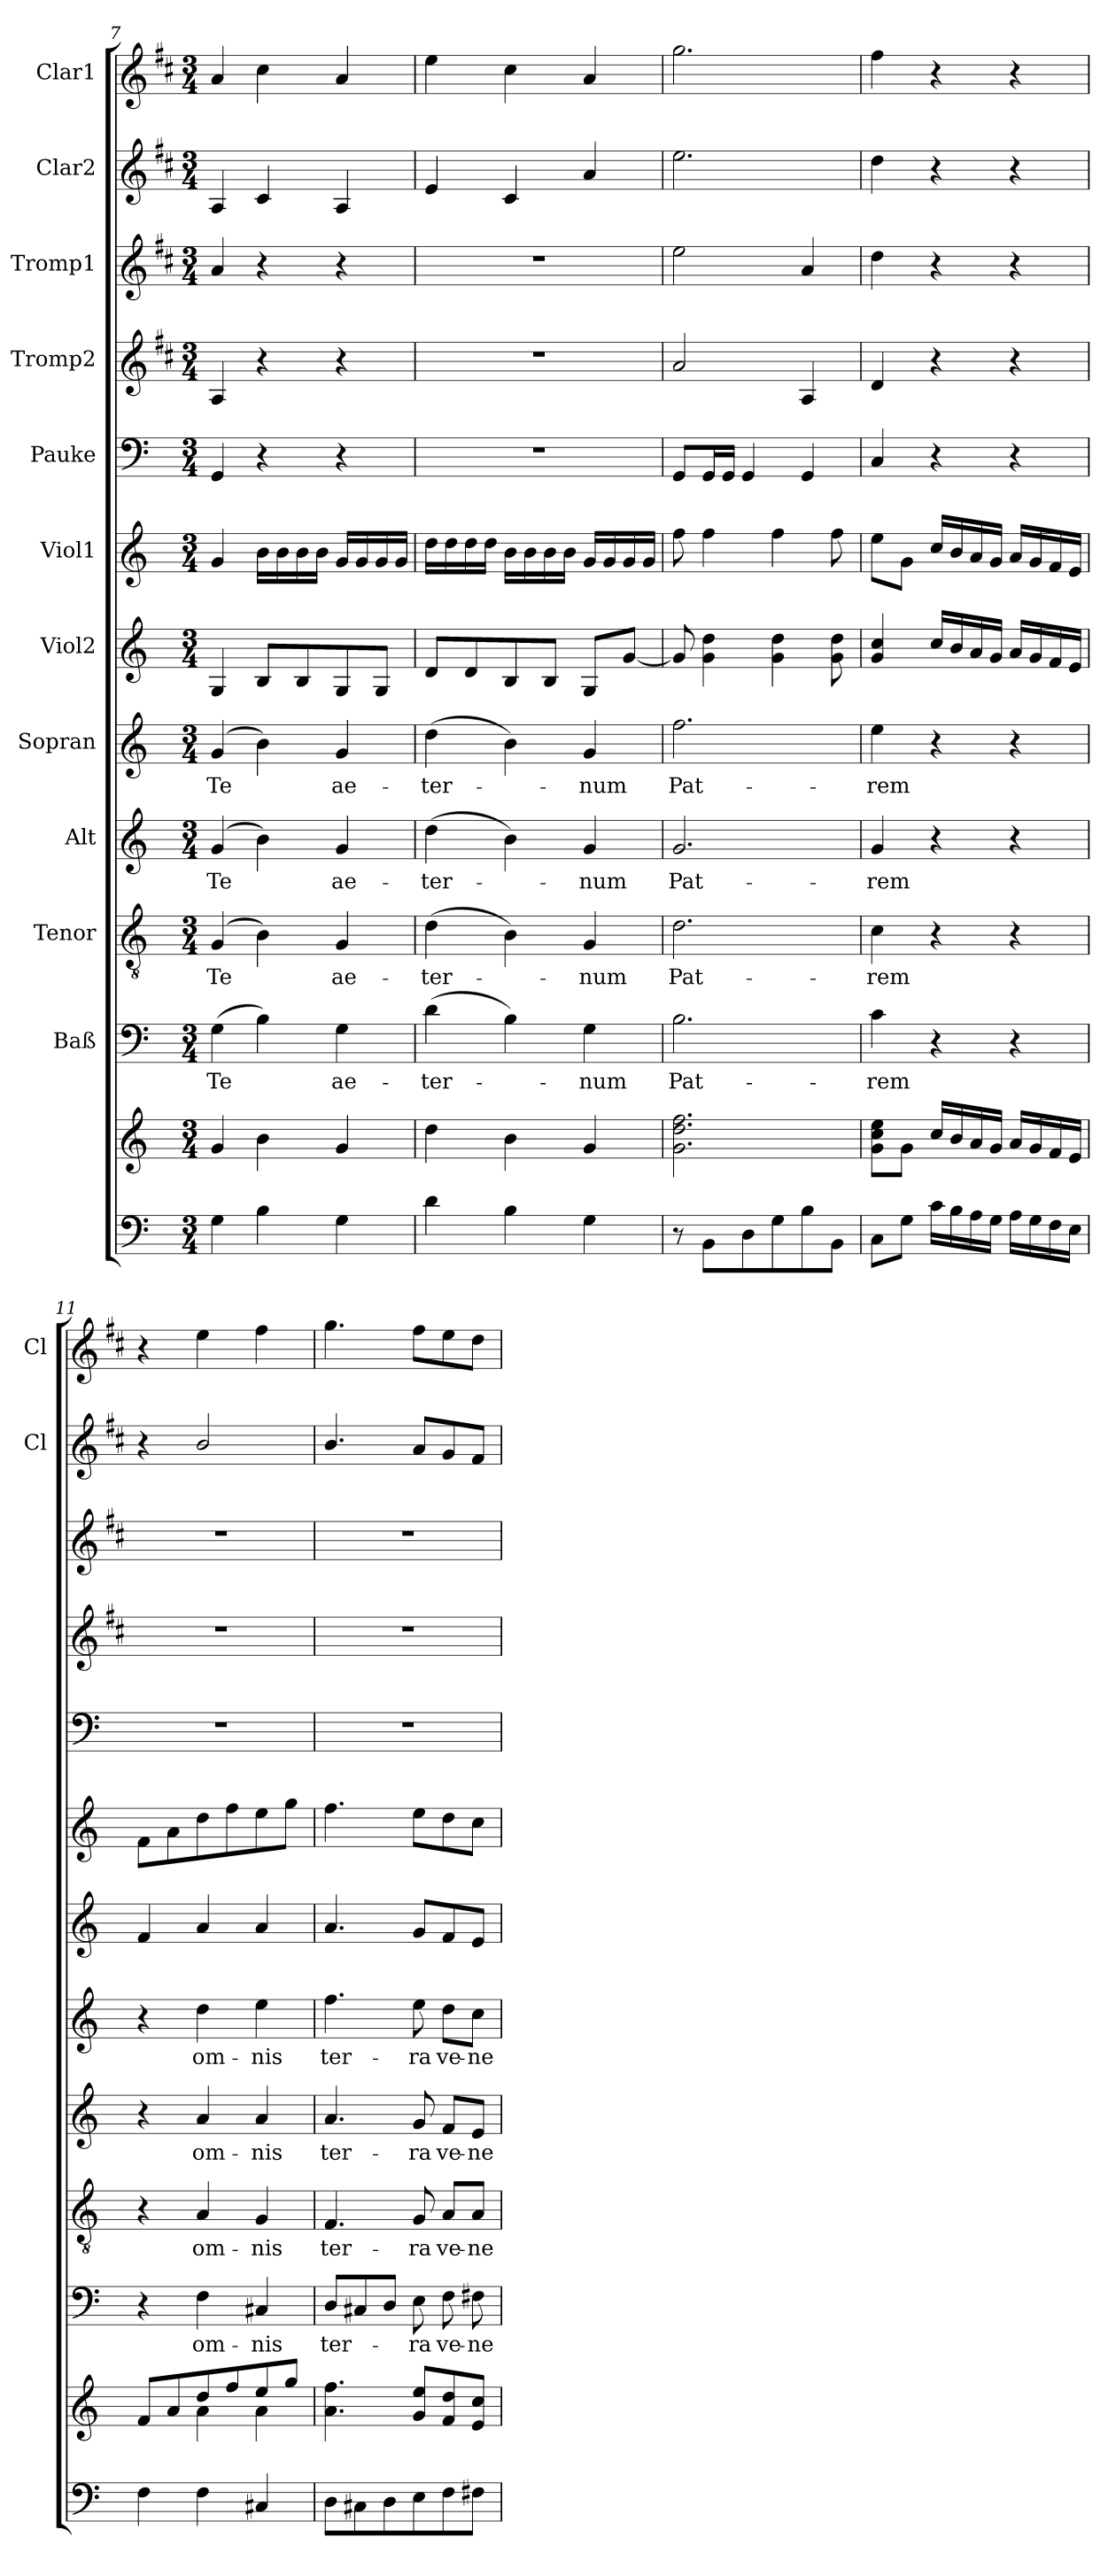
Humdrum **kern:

**kern	**kern	**kern	**text	**kern	**text	**kern	**text	**kern	**text	**kern	**kern	**kern	**kern	**kern	**kern	**kern
*part12	*part12	*part11	*part11	*part10	*part10	*part9	*part9	*part8	*part8	*part7	*part6	*part5	*part4	*part3	*part2	*part1
*staff13	*staff12	*staff11	*staff11	*staff10	*staff10	*staff9	*staff9	*staff8	*staff8	*staff7	*staff6	*staff5	*staff4	*staff3	*staff2	*staff1
*	*	*I"Baß	*	*I"Tenor	*	*I"Alt	*	*I"Sopran	*	*I"Viol2	*I"Viol1	*I"Pauke	*I"Tromp2	*I"Tromp1	*I"Clar2	*I"Clar1
*	*	*	*	*	*	*	*	*	*	*	*	*	*	*	*I'Cl	*I'Cl
*clefF4	*clefG2	*clefF4	*	*clefGv2	*	*clefG2	*	*clefG2	*	*clefG2	*clefG2	*clefF4	*clefG2	*clefG2	*clefG2	*clefG2
*	*	*	*	*	*	*	*	*	*	*	*	*	*ITrd1c2	*ITrd1c2	*ITrd1c2	*ITrd1c2
*k[]	*k[]	*k[]	*	*k[]	*	*k[]	*	*k[]	*	*k[]	*k[]	*k[]	*k[]	*k[]	*k[]	*k[]
*C:	*C:	*C:	*	*C:	*	*C:	*	*C:	*	*C:	*C:	*C:	*C:	*C:	*C:	*C:
*M3/4	*M3/4	*M3/4	*	*M3/4	*	*M3/4	*	*M3/4	*	*M3/4	*M3/4	*M3/4	*M3/4	*M3/4	*M3/4	*M3/4
=7	=7	=7	=7	=7	=7	=7	=7	=7	=7	=7	=7	=7	=7	=7	=7	=7
!	!	!	!LO:LY:b	!	!LO:LY:b	!	!LO:LY:b	!	!LO:LY:b	!	!	!	!	!	!	!
4G\	4g/	(>4G\	Te	(4G/	Te	(4g/	Te	(4g/	Te	4G/	4g/	4GG/	4G/	4g/	4G/	4g/
4B\	4b\	4B\)	.	4B\)	.	4b\)	.	4b\)	.	8B/L	16b\LL	4r	4r	4r	4B/	4b\
.	.	.	.	.	.	.	.	.	.	.	16b\	.	.	.	.	.
.	.	.	.	.	.	.	.	.	.	8B/	16b\	.	.	.	.	.
.	.	.	.	.	.	.	.	.	.	.	16b\JJ	.	.	.	.	.
!	!	!	!LO:LY:b	!	!LO:LY:b	!	!LO:LY:b	!	!LO:LY:b	!	!	!	!	!	!	!
4G\	4g/	4G\	ae-	4G/	ae-	4g/	ae-	4g/	ae-	8G/	16g/LL	4r	4r	4r	4G/	4g/
.	.	.	.	.	.	.	.	.	.	.	16g/	.	.	.	.	.
.	.	.	.	.	.	.	.	.	.	8G/J	16g/	.	.	.	.	.
.	.	.	.	.	.	.	.	.	.	.	16g/JJ	.	.	.	.	.
=8	=8	=8	=8	=8	=8	=8	=8	=8	=8	=8	=8	=8	=8	=8	=8	=8
!	!	!	!LO:LY:b	!	!LO:LY:b	!	!LO:LY:b	!	!LO:LY:b	!	!	!	!	!	!	!
4d\	4dd\	(>4d\	-ter-	(>4d\	-ter-	(>4dd\	-ter-	(>4dd\	-ter-	8d/L	16dd\LL	2.r	2.r	2.r	4d/	4dd\
.	.	.	.	.	.	.	.	.	.	.	16dd\	.	.	.	.	.
.	.	.	.	.	.	.	.	.	.	8d/	16dd\	.	.	.	.	.
.	.	.	.	.	.	.	.	.	.	.	16dd\JJ	.	.	.	.	.
4B\	4b\	4B\)	.	4B\)	.	4b\)	.	4b\)	.	8B/	16b\LL	.	.	.	4B/	4b\
.	.	.	.	.	.	.	.	.	.	.	16b\	.	.	.	.	.
.	.	.	.	.	.	.	.	.	.	8B/J	16b\	.	.	.	.	.
.	.	.	.	.	.	.	.	.	.	.	16b\JJ	.	.	.	.	.
!	!	!	!LO:LY:b	!	!LO:LY:b	!	!LO:LY:b	!	!LO:LY:b	!	!	!	!	!	!	!
4G\	4g/	4G\	-num	4G/	-num	4g/	-num	4g/	-num	8G/L	16g/LL	.	.	.	4g/	4g/
.	.	.	.	.	.	.	.	.	.	.	16g/	.	.	.	.	.
.	.	.	.	.	.	.	.	.	.	[8g/J	16g/	.	.	.	.	.
.	.	.	.	.	.	.	.	.	.	.	16g/JJ	.	.	.	.	.
=9	=9	=9	=9	=9	=9	=9	=9	=9	=9	=9	=9	=9	=9	=9	=9	=9
!	!	!	!LO:LY:b	!	!LO:LY:b	!	!LO:LY:b	!	!LO:LY:b	!	!	!	!	!	!	!
8r	2.g\ 2.dd\ 2.ff\	2.B\	Pat-	2.d\	Pat-	2.g/	Pat-	2.ff\	Pat-	8g/]	8ff\	8GG/L	2g/	2dd\	2.dd\	2.ff\
8BB\L	.	.	.	.	.	.	.	.	.	4g\ 4dd\	4ff\	16GG/L	.	.	.	.
.	.	.	.	.	.	.	.	.	.	.	.	16GG/JJ	.	.	.	.
8D\	.	.	.	.	.	.	.	.	.	.	.	4GG/	.	.	.	.
8G\	.	.	.	.	.	.	.	.	.	4g\ 4dd\	4ff\	.	.	.	.	.
8B\	.	.	.	.	.	.	.	.	.	.	.	4GG/	4G/	4g/	.	.
8BB\J	.	.	.	.	.	.	.	.	.	8g\ 8dd\	8ff\	.	.	.	.	.
!!LO:PB:g=z
=10	=10	=10	=10	=10	=10	=10	=10	=10	=10	=10	=10	=10	=10	=10	=10	=10
!	!	!	!LO:LY:b	!	!LO:LY:b	!	!LO:LY:b	!	!LO:LY:b	!	!	!	!	!	!	!
8C\L	8g\ 8cc\ 8ee\L	4c\	-rem	4c\	-rem	4g/	-rem	4ee\	-rem	4g/ 4cc/	8ee\L	4C/	4c/	4cc\	4cc\	4ee\
8G\J	8g\J	.	.	.	.	.	.	.	.	.	8g\J	.	.	.	.	.
16c\LL	16cc/LL	4r	.	4r	.	4r	.	4r	.	16cc/LL	16cc/LL	4r	4r	4r	4r	4r
16B\	16b/	.	.	.	.	.	.	.	.	16b/	16b/	.	.	.	.	.
16A\	16a/	.	.	.	.	.	.	.	.	16a/	16a/	.	.	.	.	.
16G\JJ	16g/JJ	.	.	.	.	.	.	.	.	16g/JJ	16g/JJ	.	.	.	.	.
16A\LL	16a/LL	4r	.	4r	.	4r	.	4r	.	16a/LL	16a/LL	4r	4r	4r	4r	4r
16G\	16g/	.	.	.	.	.	.	.	.	16g/	16g/	.	.	.	.	.
16F\	16f/	.	.	.	.	.	.	.	.	16f/	16f/	.	.	.	.	.
16E\JJ	16e/JJ	.	.	.	.	.	.	.	.	16e/JJ	16e/JJ	.	.	.	.	.
=11	=11	=11	=11	=11	=11	=11	=11	=11	=11	=11	=11	=11	=11	=11	=11	=11
*	*^	*	*	*	*	*	*	*	*	*	*	*	*	*	*	*
4F\	4ryy	8f/L	4r	.	4r	.	4r	.	4r	.	4f/	8f\L	2.r	2.r	2.r	4r	4r
.	.	8a/	.	.	.	.	.	.	.	.	.	8a\	.	.	.	.	.
!	!	!	!	!LO:LY:b	!	!LO:LY:b	!	!LO:LY:b	!	!LO:LY:b	!	!	!	!	!	!	!
4F\	4a\	8dd/	4F\	om-	4A/	om-	4a/	om-	4dd\	om-	4a/	8dd\	.	.	.	2a/	4dd\
.	.	8ff/	.	.	.	.	.	.	.	.	.	8ff\	.	.	.	.	.
!	!	!	!	!LO:LY:b	!	!LO:LY:b	!	!LO:LY:b	!	!LO:LY:b	!	!	!	!	!	!	!
4C#X/	4a\	8ee/	4C#X/	-nis	4G/	-nis	4a/	-nis	4ee\	-nis	4a/	8ee\	.	.	.	.	4ee\
.	.	8gg/J	.	.	.	.	.	.	.	.	.	8gg\J	.	.	.	.	.
=12	=12	=12	=12	=12	=12	=12	=12	=12	=12	=12	=12	=12	=12	=12	=12	=12	=12
!	!	!	!	!LO:LY:b	!	!LO:LY:b	!	!LO:LY:b	!	!LO:LY:b	!	!	!	!	!	!	!
*	*v	*v	*	*	*	*	*	*	*	*	*	*	*	*	*	*	*
8D\L	4.a\ 4.ff\	8D/L	ter-	4.F/	ter-	4.a/	ter-	4.ff\	ter-	4.a/	4.ff\	2.r	2.r	2.r	4.a/	4.ff\
8C#X\	.	8C#X/	.	.	.	.	.	.	.	.	.	.	.	.	.	.
8D\	.	8D/J	.	.	.	.	.	.	.	.	.	.	.	.	.	.
!	!	!	!LO:LY:b	!	!LO:LY:b	!	!LO:LY:b	!	!LO:LY:b	!	!	!	!	!	!	!
8E\	8g/ 8ee/L	8E\	-ra	8G/	-ra	8g/	-ra	8ee\	-ra	8g/L	8ee\L	.	.	.	8g/L	8ee\L
!	!	!	!LO:LY:b	!	!LO:LY:b	!	!LO:LY:b	!	!LO:LY:b	!	!	!	!	!	!	!
8F\	8f/ 8dd/	8F\	ve-	8A/L	ve-	8f/L	ve-	8dd\L	ve-	8f/	8dd\	.	.	.	8f/	8dd\
!	!	!	!LO:LY:b	!	!LO:LY:b	!	!LO:LY:b	!	!LO:LY:b	!	!	!	!	!	!	!
8F#X\J	8e/ 8cc/J	8F#X\	-ne-	8A/J	-ne-	8e/J	-ne-	8cc\J	-ne-	8e/J	8cc\J	.	.	.	8e/J	8cc\J
=	=	=	=	=	=	=	=	=	=	=	=	=	=	=	=	=
*-	*-	*-	*-	*-	*-	*-	*-	*-	*-	*-	*-	*-	*-	*-	*-	*-
